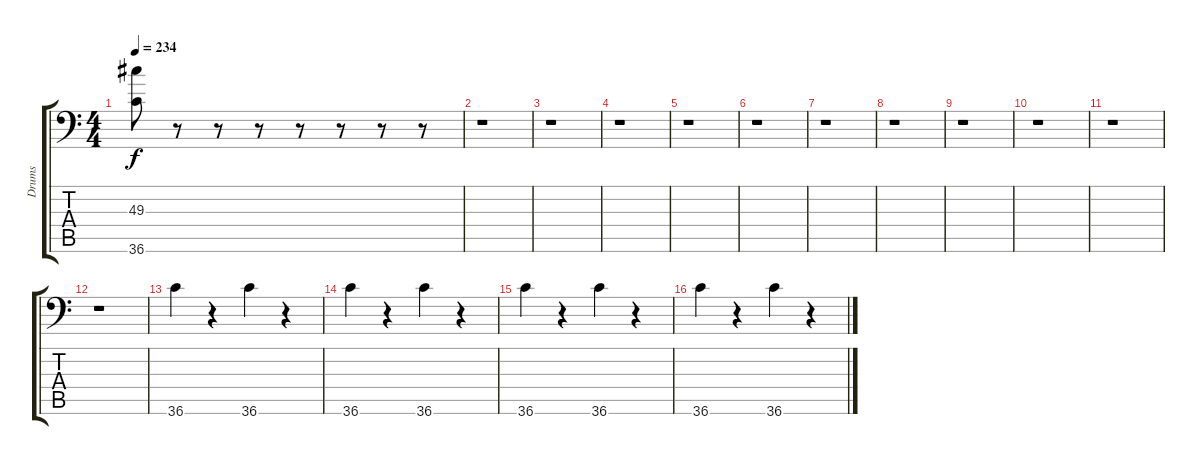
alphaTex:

\track ("Drums" "Drums") {instrument acousticgrandpiano}
\staff {score tabs}
\tuning (C-1 C-1 C-1 C-1 C-1 C-1) {hide}
\ts (4 4)
\tempo 234
\clef f4
\ks c
(49.3 36.6).8{dy f} r.8 r.8 r.8 r.8 r.8 r.8 r.8 |
r.1 |
r.1 |
r.1 |
r.1 |
r.1 |
r.1 |
r.1 |
r.1 |
r.1 |
r.1 |
r.1 |
36.6.4 r.4 36.6.4 r.4 |
36.6.4 r.4 36.6.4 r.4 |
36.6.4 r.4 36.6.4 r.4 |
36.6.4 r.4 36.6.4 r.4
